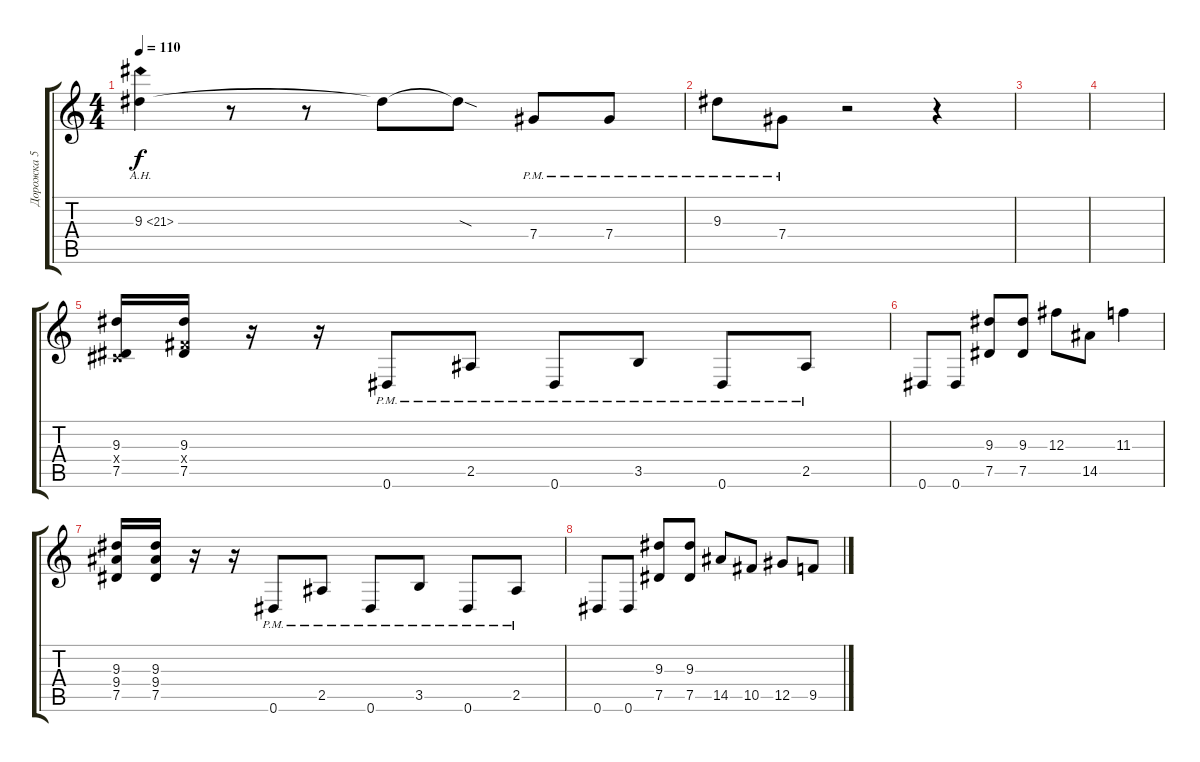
\track ("Дорожка 5" "Дорожка 5") {instrument overdrivenguitar}
\staff {score tabs}
\tuning (Eb4 Bb3 Gb3 Db3 Ab2 Eb2) {hide}
\ts (4 4)
\tempo 110
\clef g2
\ks c
9.3{ah 12}.4{dy f} r.8 r.8 9.3{t}.8 9.3{sod t}.8 7.4{pm}.8 7.4{pm}.8 |
9.3{pm}.8 7.4{pm}.8 r.2 r.4 |
|
|
(9.3 0.4{x} 7.5).16 (9.3 5.4{x} 7.5).16 r.16 r.16 0.6{pm}.8 2.5{pm}.8 0.6{pm}.8 3.5{pm}.8 0.6{pm}.8 2.5{pm}.8 |
0.6.8 0.6.8 (9.3 7.5).8 (9.3 7.5).8 12.3.8 14.5.8 11.3.4 |
(9.3 9.4 7.5).16 (9.3 9.4 7.5).16 r.16 r.16 0.6{pm}.8 2.5{pm}.8 0.6{pm}.8 3.5{pm}.8 0.6{pm}.8 2.5{pm}.8 |
0.6.8 0.6.8 (9.3 7.5).8 (9.3 7.5).8 14.5.8 10.5.8 12.5.8 9.5.8
